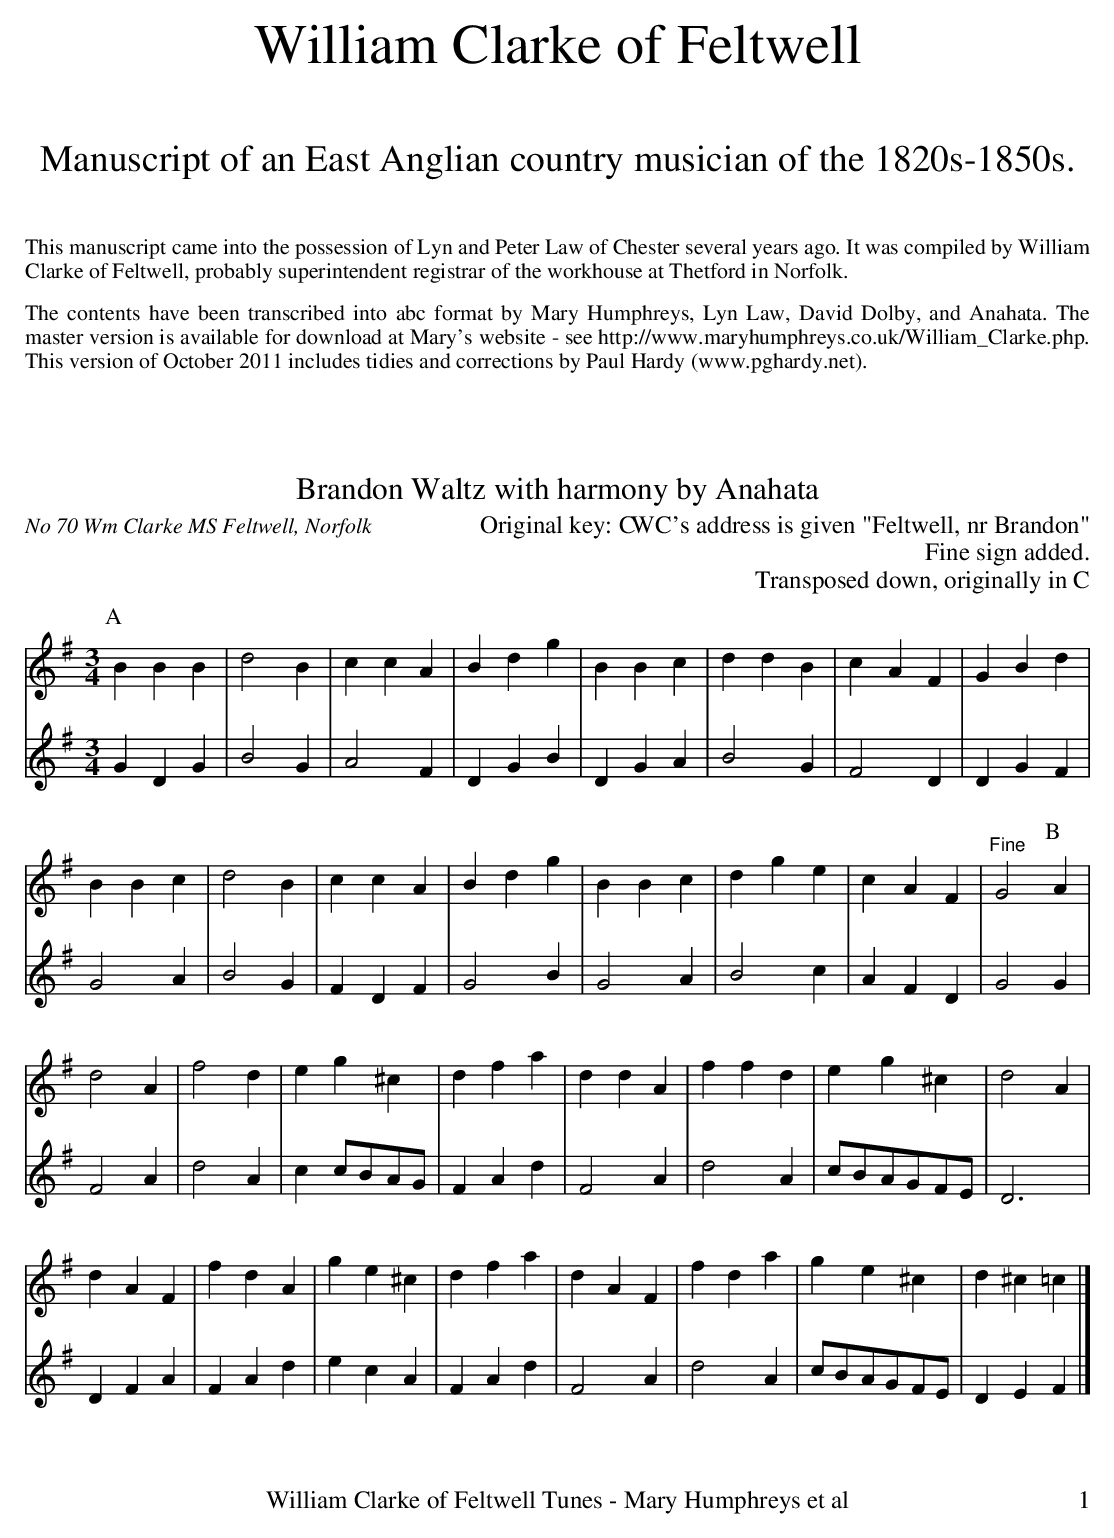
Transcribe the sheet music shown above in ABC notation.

X:1G
T:Brandon Waltz with harmony by Anahata
T:Original key: C
O:No 70 Wm Clarke MS Feltwell, Norfolk
M:3/4
L:1/8
K:Gmaj
V:1 clef=treble
V:2 clef=treble
P:A
V:1
B2B2B2|d4B2|c2c2A2|B2d2g2|B2B2c2|d2d2B2|c2A2F2|G2B2d2|
V:2
G2D2G2|B4G2|A4F2|D2G2B2|D2G2A2|B4G2|F4D2|D2G2F2|
V:1
B2B2c2|d4B2|c2c2A2|B2d2g2|B2B2c2|d2g2e2|c2A2F2|"^Fine"G4 [P:B]A2|
V:2
G4A2|B4G2|F2D2F2|G4 B2|G4A2|B4c2|A2F2D2|G4 G2|
V:1
d4A2|f4d2|e2g2^c2|d2f2a2|d2d2A2|f2f2d2|e2g2^c2|d4A2|
V:2
F4A2|d4A2|c2cBAG|F2A2d2|F4A2|d4A2|cBAGFE|D6|
V:1
d2A2F2|f2d2A2|g2e2^c2|d2f2a2|d2A2F2|f2d2a2|g2e2^c2|d2^c2=c2|]
V:2
D2F2A2|F2A2d2|e2 c2A2|F2A2d2|F4 A2|d4 A2|cBAGFE|D2E2F2|]
